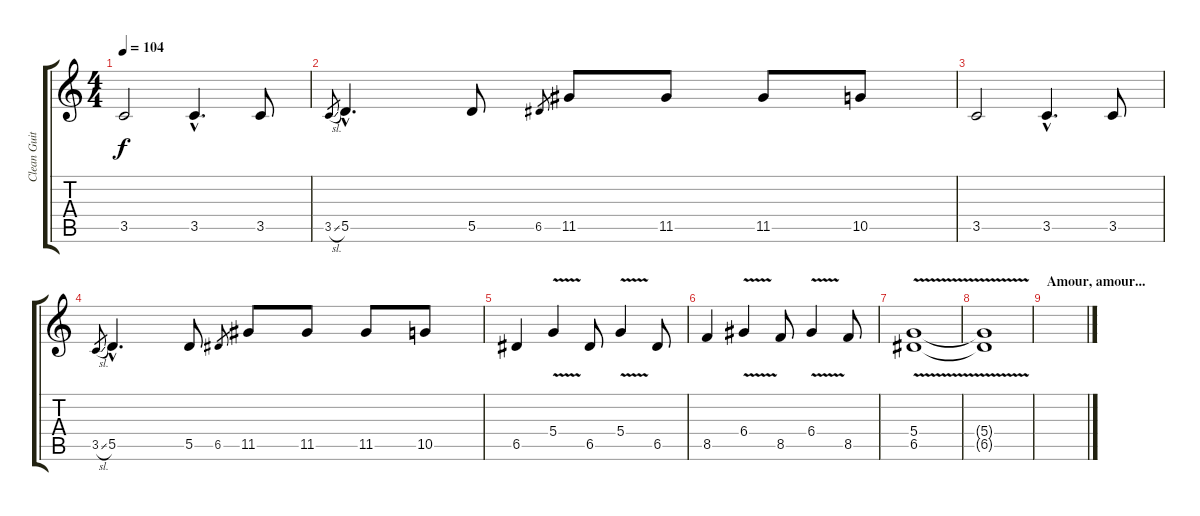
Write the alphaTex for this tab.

\track ("Clean Guitar 2" "Clean Guit") {instrument electricguitarclean}
\staff {score tabs}
\tuning (E4 B3 G3 D3 A2 D2) {hide}
\ts (4 4)
\tempo 104
\clef g2
\ks c
3.5.2{dy f} 3.5{hac}.4{d} 3.5.8 |
3.5{sl}.8{gr} 5.5{hac}.4{d} 5.5.8 6.5.8{gr} 11.5.8 11.5.8 11.5.8 10.5.8 |
3.5.2 3.5{hac}.4{d} 3.5.8 |
3.5{sl}.8{gr} 5.5{hac}.4{d} 5.5.8 6.5.8{gr} 11.5.8 11.5.8 11.5.8 10.5.8 |
6.5.4 5.4{v}.4 6.5.8 5.4{v}.4 6.5.8 |
8.5.4 6.4{v}.4 8.5.8 6.4{v}.4 8.5.8 |
(5.4 6.5{v}).1 |
(5.4{t} 6.5{t}).1 |
\section ("" "Amour, amour...")
